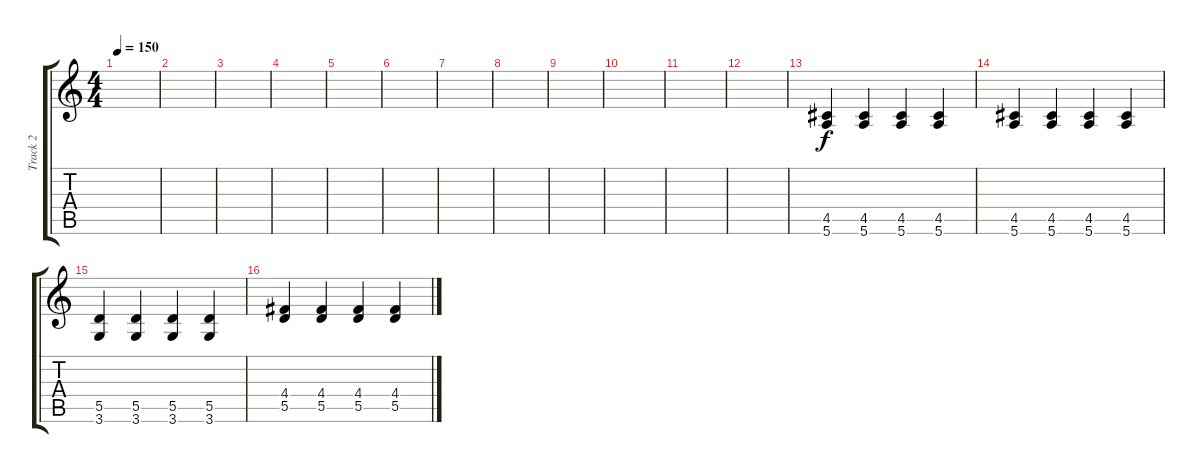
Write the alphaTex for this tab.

\track ("Track 2" "Track 2") {instrument overdrivenguitar}
\staff {score tabs}
\tuning (E4 B3 G3 D3 A2 E2) {hide}
\ts (4 4)
\tempo 150
\clef g2
\ks c
|
|
|
|
|
|
|
|
|
|
|
|
(4.5 5.6).4 (4.5 5.6).4 (4.5 5.6).4 (4.5 5.6).4 |
(4.5 5.6).4 (4.5 5.6).4 (4.5 5.6).4 (4.5 5.6).4 |
(5.5 3.6).4 (5.5 3.6).4 (5.5 3.6).4 (5.5 3.6).4 |
(4.4 5.5).4 (4.4 5.5).4 (4.4 5.5).4 (4.4 5.5).4
